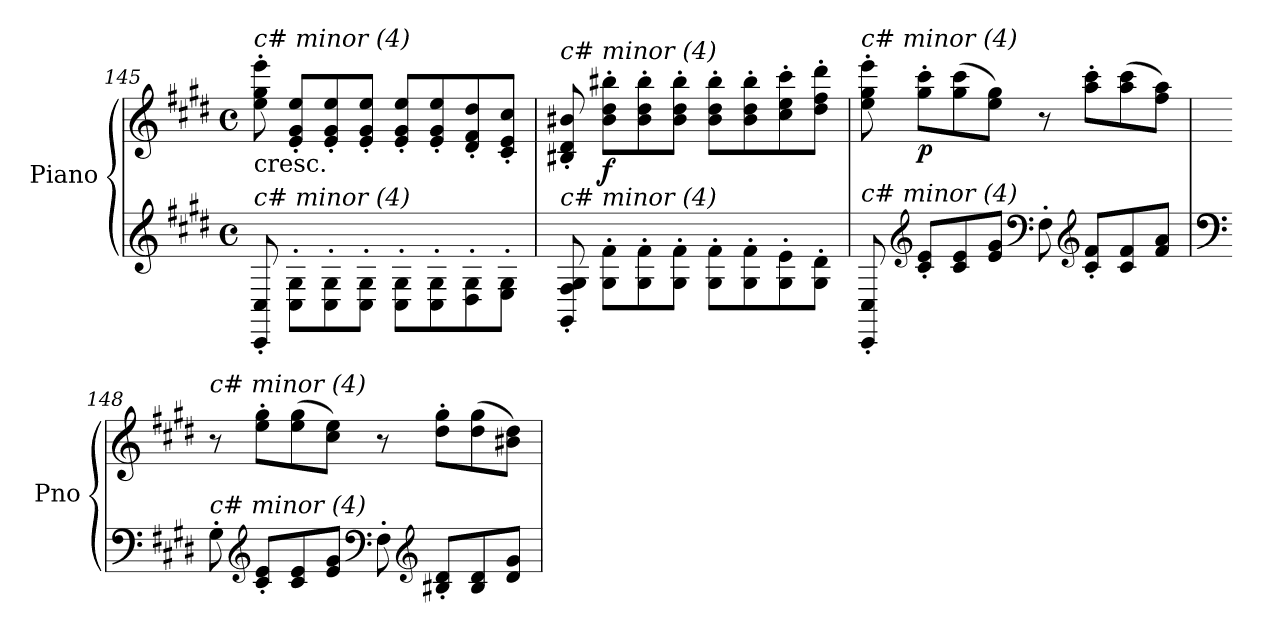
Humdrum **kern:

**kern	**kern	**dynam
*part1	*part1	*part1
*staff2	*staff1	*staff1/2
*I"Piano	*	*
*I'Pno	*	*
!!LO:LB:g=z
*clefG2	*clefG2	*
*k[f#c#g#d#]	*k[f#c#g#d#]	*
*M4/4	*M4/4	*
*met(c)	*met(c)	*
=145	=145	=145
!	!LO:TX:b:t=cresc.	!
!	!LO:TX:i:t=c# minor (4)	!
!LO:TX:i:t=c# minor (4)	!	!
8CC#/' 8C#/'	8ee\' 8gg#\' 8eee\'	.
8C#\' 8G#\'L	8e/' 8g#/' 8ee/'L	.
8C#\' 8G#\'	8e/' 8g#/' 8ee/'	.
8C#\' 8G#\'J	8e/' 8g#/' 8ee/'J	.
8C#\' 8G#\'L	8e/' 8g#/' 8ee/'L	.
8C#\' 8G#\'	8e/' 8g#/' 8ee/'	.
8D#\' 8G#\'	8d#/' 8f#/' 8dd#/'	.
8E\' 8G#\'J	8c#/' 8e/' 8cc#/'J	.
=146	=146	=146
!	!LO:TX:i:t=c# minor (4)	!
!LO:TX:i:t=c# minor (4)	!	!
8GG#/' 8F#/' 8G#/'	8B#X/' 8d#/' 8b#X/'	.
!	!	!LO:DY:b
8G#\' 8f#\'L	8b#\' 8dd#\' 8bb#X\'L	f
8G#\' 8f#\'	8b#\' 8dd#\' 8bb#\'	.
8G#\' 8f#\'J	8b#\' 8dd#\' 8bb#\'J	.
8G#\' 8f#\'L	8b#\' 8dd#\' 8bb#\'L	.
8G#\' 8f#\'	8b#\' 8dd#\' 8bb#\'	.
8G#\' 8e\'	8cc#\' 8ee\' 8ccc#\'	.
8G#\' 8d#\'J	8dd#\' 8ff#\' 8ddd#\'J	.
=147	=147	=147
!	!LO:TX:i:t=c# minor (4)	!
!LO:TX:i:t=c# minor (4)	!	!
8CC#/' 8C#/'	8ee\' 8gg#\' 8eee\'	.
*clefG2	*	*
!	!	!LO:DY:b
8c#/' 8e/'L	8gg#\' 8ccc#\'L	p
8c#/ 8e/	(8gg#\ 8ccc#\	.
8e/ 8g#/J	8ee\ 8gg#\J)	.
*clefF4	*	*
8F#'\	8r	.
*clefG2	*	*
8c#/' 8f#/'L	8aa\' 8ccc#\'L	.
8c#/ 8f#/	(8aa\ 8ccc#\	.
8f#/ 8a/J	8ff#\ 8aa\J)	.
=148	=148	=148
*clefF4	*	*
!	!LO:TX:i:t=c# minor (4)	!
!LO:TX:i:t=c# minor (4)	!	!
8G#'\	8r	.
*clefG2	*	*
8c#/' 8e/'L	8ee\' 8gg#\'L	.
8c#/ 8e/	(8ee\ 8gg#\	.
8e/ 8g#/J	8cc#\ 8ee\J)	.
*clefF4	*	*
8F#'\	8r	.
*clefG2	*	*
8B#X/' 8d#/'L	8dd#\' 8gg#\'L	.
8B#/ 8d#/	(8dd#\ 8gg#\	.
8d#/ 8g#/J	8b#X\ 8dd#\J)	.
=	=	=
*-	*-	*-
